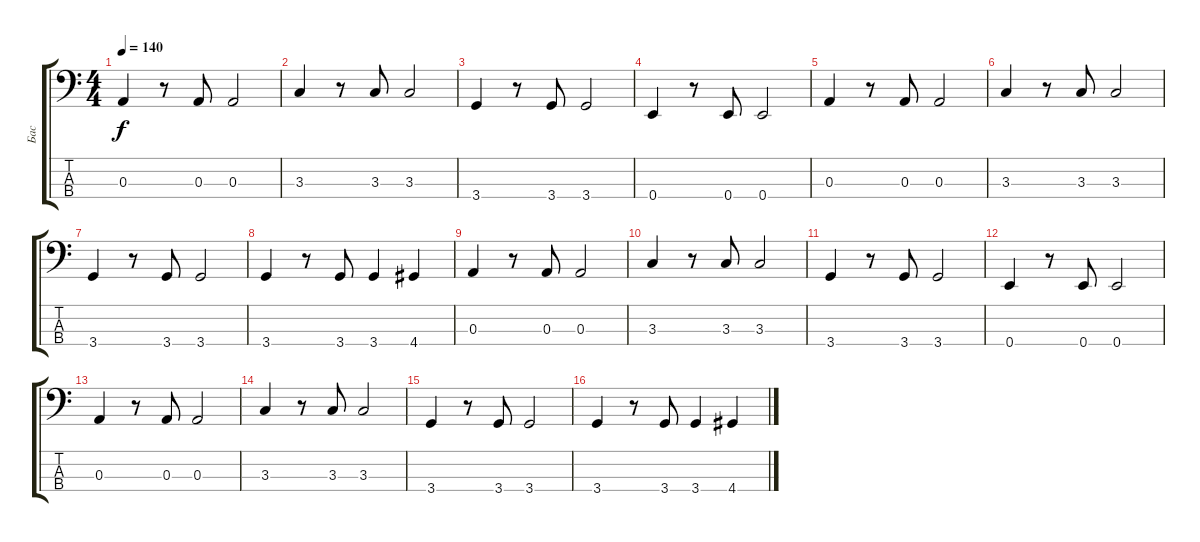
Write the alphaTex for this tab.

\track ("Бас" "Бас") {instrument electricbassfinger}
\staff {score tabs}
\tuning (G2 D2 A1 E1) {hide}
\ts (4 4)
\tempo 140
\clef f4
\ks c
0.3.4{dy f} r.8 0.3.8 0.3.2 |
3.3.4 r.8 3.3.8 3.3.2 |
3.4.4 r.8 3.4.8 3.4.2 |
0.4.4 r.8 0.4.8 0.4.2 |
0.3.4 r.8 0.3.8 0.3.2 |
3.3.4 r.8 3.3.8 3.3.2 |
3.4.4 r.8 3.4.8 3.4.2 |
3.4.4 r.8 3.4.8 3.4.4 4.4.4 |
0.3.4 r.8 0.3.8 0.3.2 |
3.3.4 r.8 3.3.8 3.3.2 |
3.4.4 r.8 3.4.8 3.4.2 |
0.4.4 r.8 0.4.8 0.4.2 |
0.3.4 r.8 0.3.8 0.3.2 |
3.3.4 r.8 3.3.8 3.3.2 |
3.4.4 r.8 3.4.8 3.4.2 |
3.4.4 r.8 3.4.8 3.4.4 4.4.4
